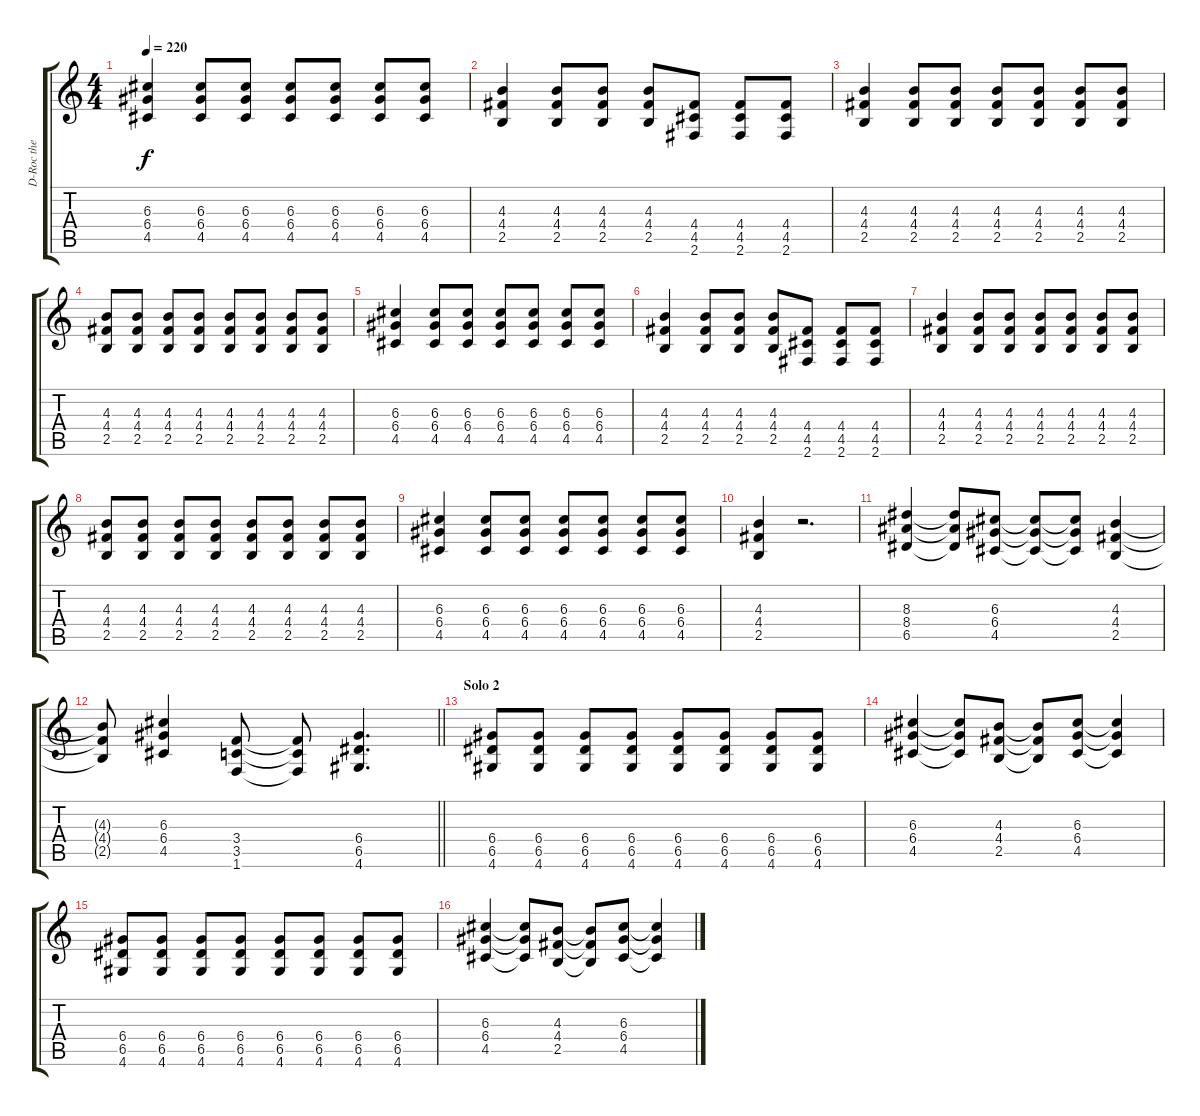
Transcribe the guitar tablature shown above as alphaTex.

\track ("D-Roc the Executioner" "D-Roc the ") {instrument distortionguitar}
\staff {score tabs}
\tuning (E4 B3 G3 D3 A2 E2) {hide}
\ts (4 4)
\tempo 220
\clef g2
\ks c
(6.3 6.4 4.5).4{dy f} (6.3 6.4 4.5).8 (6.3 6.4 4.5).8 (6.3 6.4 4.5).8 (6.3 6.4 4.5).8 (6.3 6.4 4.5).8 (6.3 6.4 4.5).8 |
(4.3 4.4 2.5).4 (4.3 4.4 2.5).8 (4.3 4.4 2.5).8 (4.3 4.4 2.5).8 (4.4 4.5 2.6).8 (4.4 4.5 2.6).8 (4.4 4.5 2.6).8 |
(4.3 4.4 2.5).4 (4.3 4.4 2.5).8 (4.3 4.4 2.5).8 (4.3 4.4 2.5).8 (4.3 4.4 2.5).8 (4.3 4.4 2.5).8 (4.3 4.4 2.5).8 |
(4.3 4.4 2.5).8 (4.3 4.4 2.5).8 (4.3 4.4 2.5).8 (4.3 4.4 2.5).8 (4.3 4.4 2.5).8 (4.3 4.4 2.5).8 (4.3 4.4 2.5).8 (4.3 4.4 2.5).8 |
(6.3 6.4 4.5).4 (6.3 6.4 4.5).8 (6.3 6.4 4.5).8 (6.3 6.4 4.5).8 (6.3 6.4 4.5).8 (6.3 6.4 4.5).8 (6.3 6.4 4.5).8 |
(4.3 4.4 2.5).4 (4.3 4.4 2.5).8 (4.3 4.4 2.5).8 (4.3 4.4 2.5).8 (4.4 4.5 2.6).8 (4.4 4.5 2.6).8 (4.4 4.5 2.6).8 |
(4.3 4.4 2.5).4 (4.3 4.4 2.5).8 (4.3 4.4 2.5).8 (4.3 4.4 2.5).8 (4.3 4.4 2.5).8 (4.3 4.4 2.5).8 (4.3 4.4 2.5).8 |
(4.3 4.4 2.5).8 (4.3 4.4 2.5).8 (4.3 4.4 2.5).8 (4.3 4.4 2.5).8 (4.3 4.4 2.5).8 (4.3 4.4 2.5).8 (4.3 4.4 2.5).8 (4.3 4.4 2.5).8 |
(6.3 6.4 4.5).4 (6.3 6.4 4.5).8 (6.3 6.4 4.5).8 (6.3 6.4 4.5).8 (6.3 6.4 4.5).8 (6.3 6.4 4.5).8 (6.3 6.4 4.5).8 |
(4.3 4.4 2.5).4 r.2{d} |
(8.3 8.4 6.5).4 (8.3{t} 8.4{t} 6.5{t}).8 (6.3 6.4 4.5).8 (6.3{t} 6.4{t} 4.5{t}).8 (6.3{t} 6.4{t} 4.5{t}).8 (4.3 4.4 2.5).4 |
\barLineRight lightlight
(4.3{t} 4.4{t} 2.5{t}).8 (6.3 6.4 4.5).4 (3.4 3.5 1.6).8 (3.4{t} 3.5{t} 1.6{t}).8 (6.4 6.5 4.6).4{d} |
\section ("" "Solo 2")
(6.4 6.5 4.6).8 (6.4 6.5 4.6).8 (6.4 6.5 4.6).8 (6.4 6.5 4.6).8 (6.4 6.5 4.6).8 (6.4 6.5 4.6).8 (6.4 6.5 4.6).8 (6.4 6.5 4.6).8 |
(6.3 6.4 4.5).4 (6.3{t} 6.4{t} 4.5{t}).8 (4.3 4.4 2.5).8 (4.3{t} 4.4{t} 2.5{t}).8 (6.3 6.4 4.5).8 (6.3{t} 6.4{t} 4.5{t}).4 |
(6.4 6.5 4.6).8 (6.4 6.5 4.6).8 (6.4 6.5 4.6).8 (6.4 6.5 4.6).8 (6.4 6.5 4.6).8 (6.4 6.5 4.6).8 (6.4 6.5 4.6).8 (6.4 6.5 4.6).8 |
(6.3 6.4 4.5).4 (6.3{t} 6.4{t} 4.5{t}).8 (4.3 4.4 2.5).8 (4.3{t} 4.4{t} 2.5{t}).8 (6.3 6.4 4.5).8 (6.3{t} 6.4{t} 4.5{t}).4
